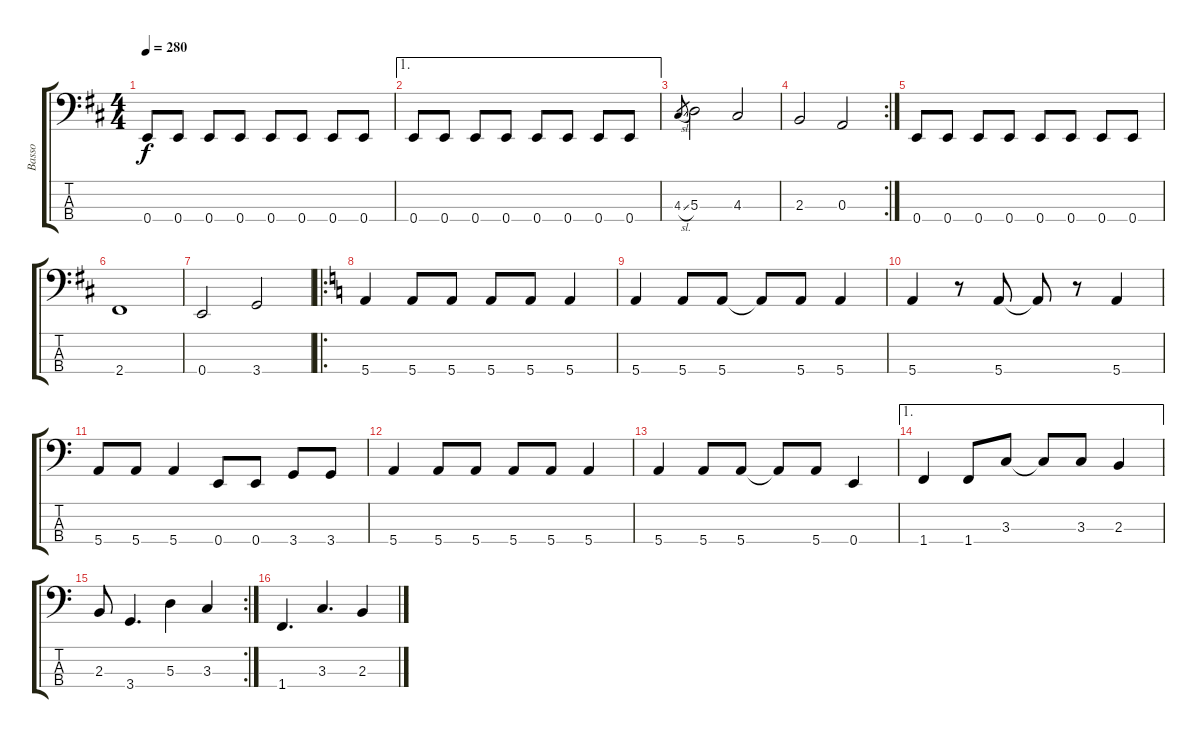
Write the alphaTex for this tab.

\track ("Basso" "Basso") {instrument electricbasspick}
\staff {score tabs}
\tuning (G2 D2 A1 E1) {hide}
\ts (4 4)
\tempo 280
\clef f4
\ks d
0.4.8{dy f} 0.4.8 0.4.8 0.4.8 0.4.8 0.4.8 0.4.8 0.4.8 |
\ae 1
0.4.8 0.4.8 0.4.8 0.4.8 0.4.8 0.4.8 0.4.8 0.4.8 |
4.3{sl}.8{gr} 5.3.2 4.3.2 |
\rc 2
2.3.2 0.3.2 |
0.4.8 0.4.8 0.4.8 0.4.8 0.4.8 0.4.8 0.4.8 0.4.8 |
2.4.1 |
0.4.2 3.4.2 |
\ro
\ks c
5.4.4 5.4.8 5.4.8 5.4.8 5.4.8 5.4.4 |
5.4.4 5.4.8 5.4.8 5.4{t}.8 5.4.8 5.4.4 |
5.4.4 r.8 5.4.8 5.4{t}.8 r.8 5.4.4 |
5.4.8 5.4.8 5.4.4 0.4.8 0.4.8 3.4.8 3.4.8 |
5.4.4 5.4.8 5.4.8 5.4.8 5.4.8 5.4.4 |
5.4.4 5.4.8 5.4.8 5.4{t}.8 5.4.8 0.4.4 |
\ae 1
1.4.4 1.4.8 3.3.8 3.3{t}.8 3.3.8 2.3.4 |
\rc 2
2.3.8 3.4.4{d} 5.3.4 3.3.4 |
1.4.4{d} 3.3.4{d} 2.3.4
